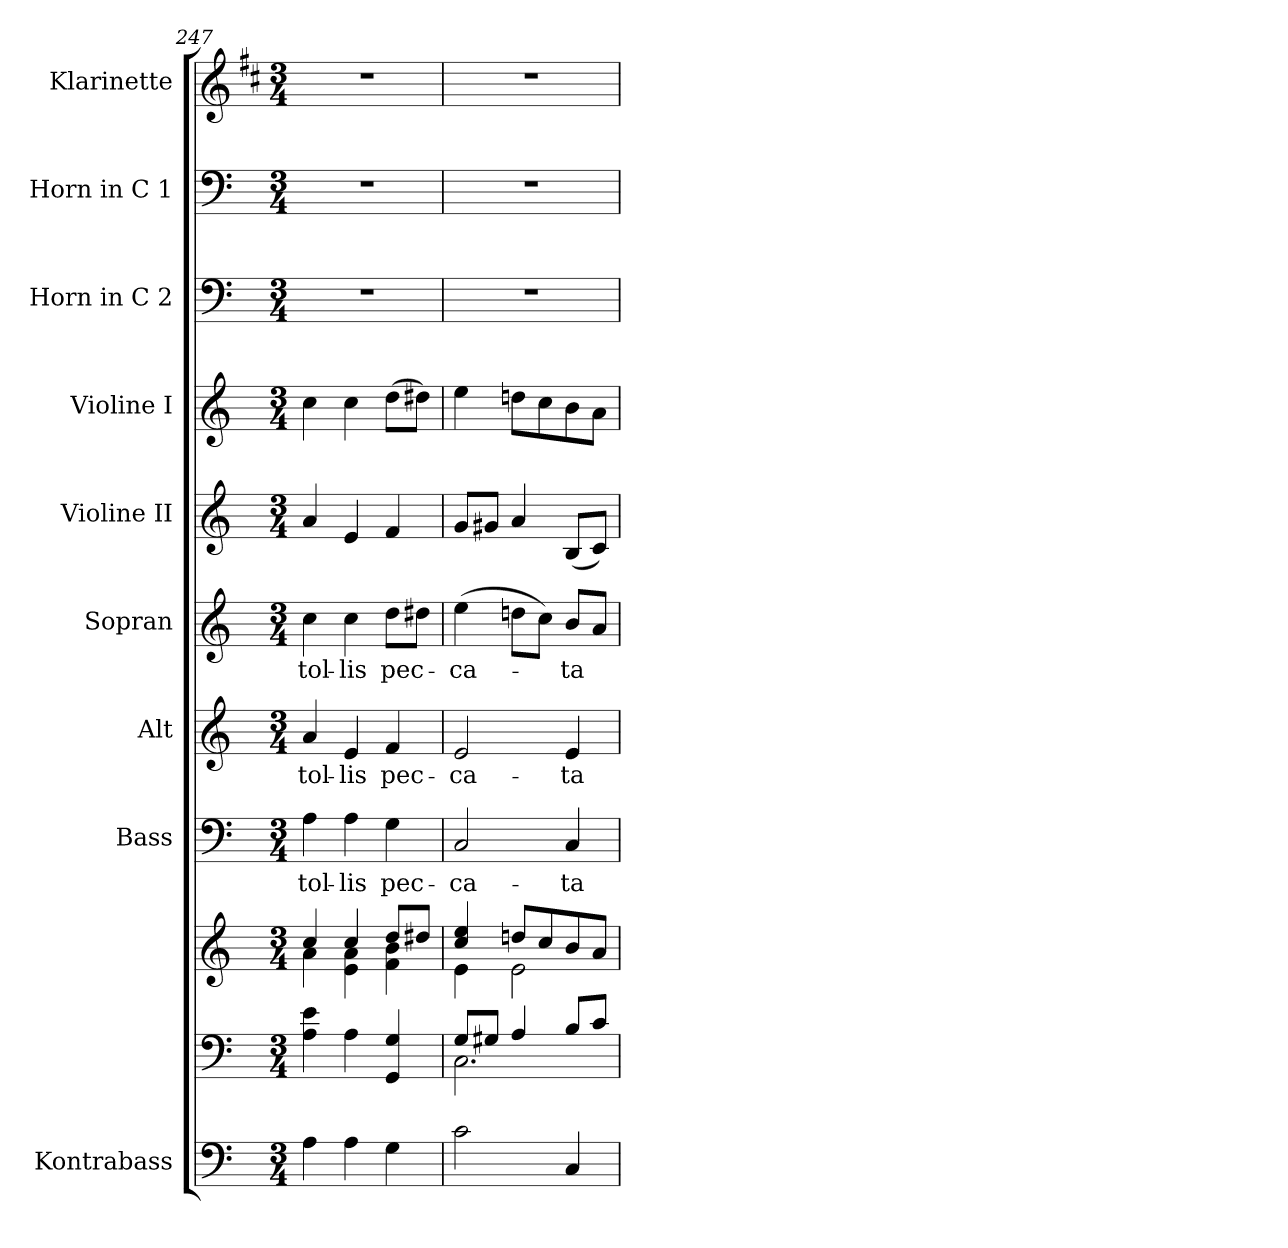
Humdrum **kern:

**kern	**kern	**kern	**kern	**text	**kern	**text	**kern	**text	**kern	**kern	**kern	**kern	**kern
*part10	*part9	*part9	*part8	*part8	*part7	*part7	*part6	*part6	*part5	*part4	*part3	*part2	*part1
*staff11	*staff10	*staff9	*staff8	*staff8	*staff7	*staff7	*staff6	*staff6	*staff5	*staff4	*staff3	*staff2	*staff1
*I"Kontrabass	*	*	*I"Bass	*	*I"Alt	*	*I"Sopran	*	*I"Violine II	*I"Violine I	*I"Horn in C 2	*I"Horn in C 1	*I"Klarinette
*I'Kb.	*	*	*I'B.	*	*I'A.	*	*I'S.	*	*I'Vl. II	*I'Vl. I	*I'Horn 2	*I'Horn 1	*I'Kl.
*clefF4	*clefF4	*clefG2	*clefF4	*	*clefG2	*	*clefG2	*	*clefG2	*clefG2	*clefF4	*clefF4	*clefG2
*ITrd7c12	*	*	*	*	*	*	*	*	*	*	*	*	*ITrd1c2
*k[]	*k[]	*k[]	*k[]	*	*k[]	*	*k[]	*	*k[]	*k[]	*k[]	*k[]	*k[]
*C:	*C:	*C:	*C:	*	*C:	*	*C:	*	*C:	*C:	*C:	*C:	*C:
*M3/4	*M3/4	*M3/4	*M3/4	*	*M3/4	*	*M3/4	*	*M3/4	*M3/4	*M3/4	*M3/4	*M3/4
=247	=247	=247	=247	=247	=247	=247	=247	=247	=247	=247	=247	=247	=247
*	*	*^	*	*	*	*	*	*	*	*	*	*	*
!	!	!	!	!	!LO:LY:b	!	!LO:LY:b	!	!LO:LY:b	!	!	!	!	!
4AA\	4A\ 4e\	4cc/	4a\	4A\	tol-	4a/	tol-	4cc\	tol-	4a/	4cc\	2.r	2.r	2.r
!	!	!	!	!	!LO:LY:b	!	!LO:LY:b	!	!LO:LY:b	!	!	!	!	!
4AA\	4A\	4cc/	4e\ 4a\	4A\	-lis	4e/	-lis	4cc\	-lis	4e/	4cc\	.	.	.
!	!	!	!	!	!LO:LY:b	!	!LO:LY:b	!	!LO:LY:b	!	!	!	!	!
4GG\	4GG/ 4G/	8dd/L	4f\ 4b\	4G\	pec-	4f/	pec-	8dd\L	pec-	4f/	(>8dd\L	.	.	.
.	.	8dd#X/J	.	.	.	.	.	8dd#X\J	.	.	8dd#X\J)	.	.	.
!!LO:PB:g=z
=248	=248	=248	=248	=248	=248	=248	=248	=248	=248	=248	=248	=248	=248	=248
*	*^	*	*	*	*	*	*	*	*	*	*	*	*	*
!	!	!	!	!	!	!LO:LY:b	!	!LO:LY:b	!	!LO:LY:b	!	!	!	!	!
2C\	8G/L	2.C\	4cc/ 4ee/	4e\	2C/	-ca-	2e/	-ca-	(>4ee\	-ca-	8g/L	4ee\	2.r	2.r	2.r
.	8G#X/J	.	.	.	.	.	.	.	.	.	8g#X/J	.	.	.	.
.	4A/	.	8ddn/L	2e\	.	.	.	.	8ddn\L	.	4a/	8ddn\L	.	.	.
.	.	.	8cc/	.	.	.	.	.	8cc\J)	.	.	8cc\	.	.	.
!	!	!	!	!	!	!LO:LY:b	!	!LO:LY:b	!	!LO:LY:b	!	!	!	!	!
4CC/	8B/L	.	8b/	.	4C/	-ta	4e/	-ta	8b/L	-ta	(<8B/L	8b\	.	.	.
.	8c/J	.	8a/J	.	.	.	.	.	8a/J	.	8c/J)	8a\J	.	.	.
*	*v	*v	*	*	*	*	*	*	*	*	*	*	*	*	*
*	*	*v	*v	*	*	*	*	*	*	*	*	*	*	*
=	=	=	=	=	=	=	=	=	=	=	=	=	=
*-	*-	*-	*-	*-	*-	*-	*-	*-	*-	*-	*-	*-	*-
